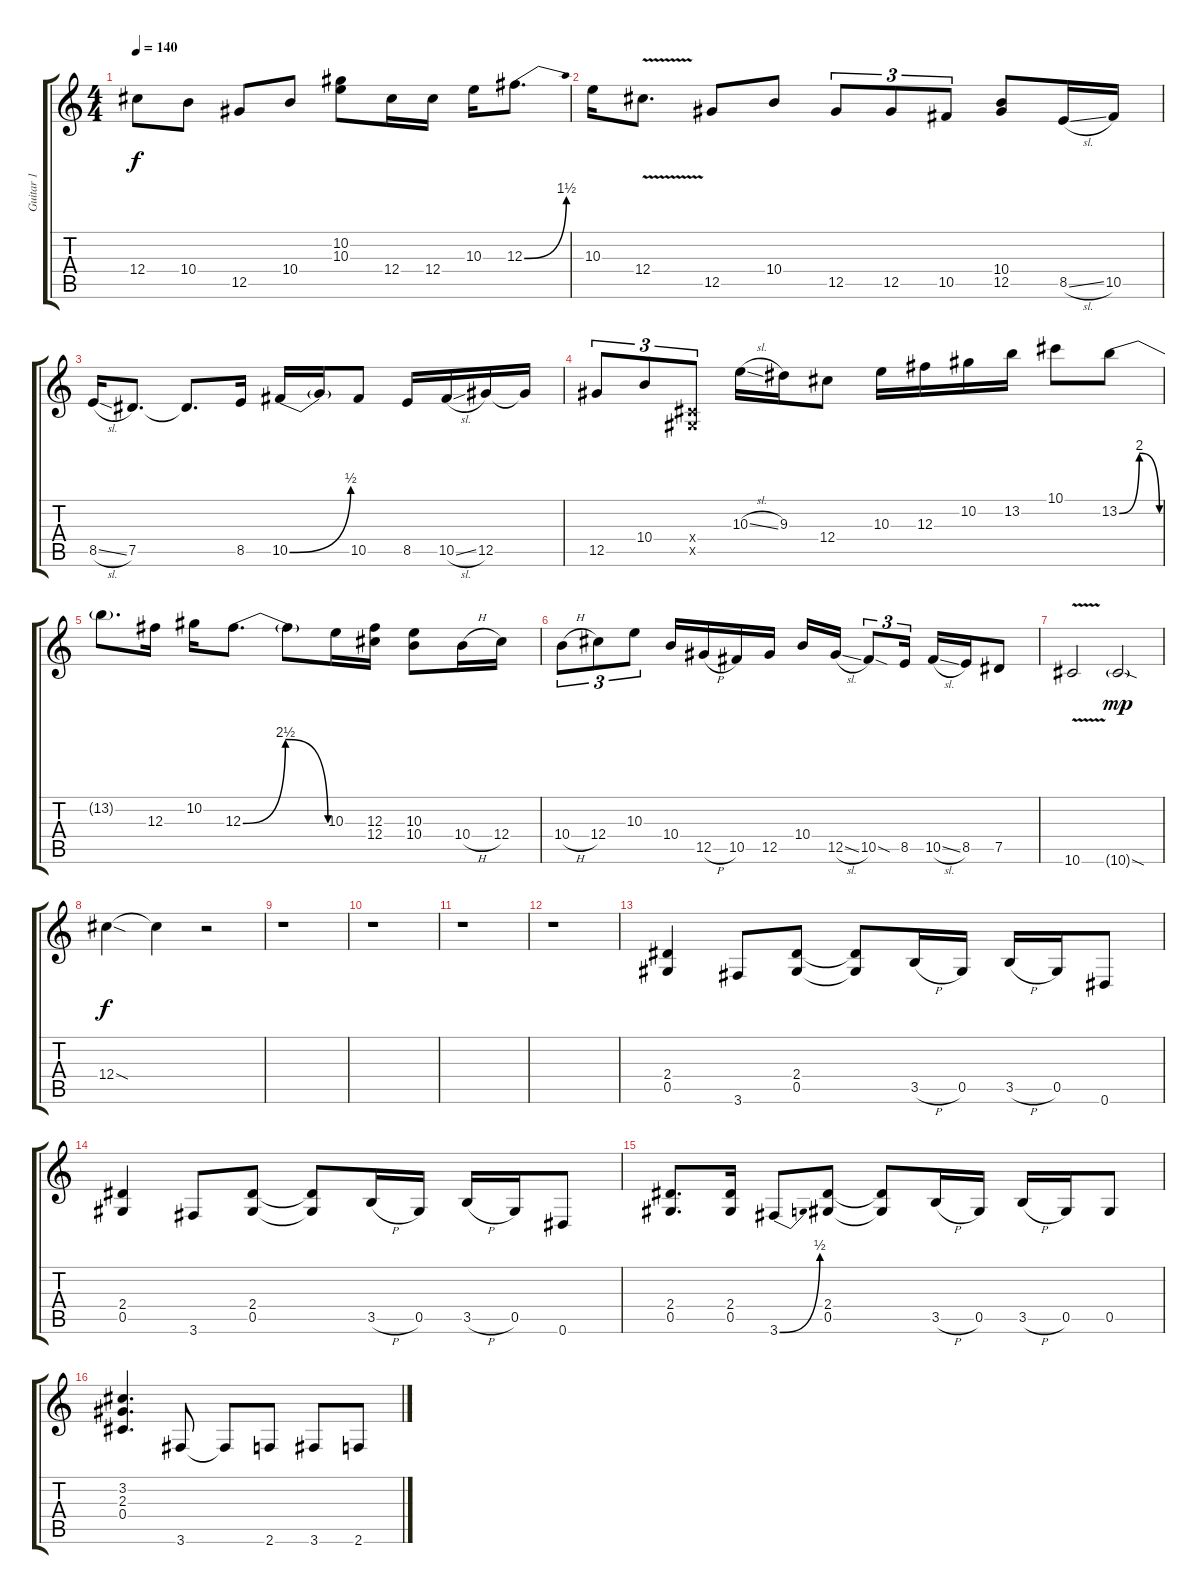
\track ("Guitar 1" "Guitar 1") {instrument distortionguitar}
\staff {score tabs}
\tuning (Eb4 Bb3 Gb3 Db3 Ab2 Eb2) {hide}
\ts (4 4)
\tempo 140
\clef g2
\ks c
12.4.8{dy f} 10.4.8 12.5.8 10.4.8 (10.2 10.3).8 12.4.16 12.4.16 10.3.16 12.3{be (bend 0 0 60 6)}.8{d} |
10.3.16 12.4{v}.8{d} 12.5.8 10.4.8 12.5.8{tu (3 2)} 12.5.8{tu (3 2)} 10.5.8{tu (3 2)} (10.4 12.5).8 8.5{sl}.16 10.5.16 |
8.5{sl}.16 7.5.8{d} 7.5{t}.8{d} 8.5.16 10.5{be (bend 0 0 60 2)}.16 10.5{t}.16 10.5.8 8.5.16 10.5{sl}.16 12.5.16 12.5{t}.16 |
12.5.8{tu (3 2)} 10.4.8{tu (3 2)} (0.4{x} 0.5{x}).8{tu (3 2)} 10.3{sl}.16 9.3.16 12.4.8 10.3.16 12.3.16 10.2.16 13.2.16 10.1.8 13.2{be (bendrelease 0 0 15 8 55 8 60 0)}.8 |
13.2{t}.8{d} 12.3.16 10.2.16 12.3{be (bendrelease 0 0 15 10 50 10 60 0)}.8{d} 12.3{t}.8 10.3.16 (12.3 12.4).16 (10.3 10.4).8 10.4{h}.16 12.4.16 |
10.4{h}.8{tu (3 2)} 12.4.8{tu (3 2)} 10.3.8{tu (3 2)} 10.4.16 12.5{h}.16 10.5.16 12.5.16 10.4.16 12.5{sl}.16 10.5{sod}.8{tu (3 2)} 8.5.16{tu (3 2)} 10.5{sl}.16 8.5.16 7.5.8 |
10.6{v}.2 10.6{sod g}.2{dy mp} |
12.4{sod}.4{dy f} 12.4{t}.4 r.2 |
r.1 |
r.1 |
r.1 |
r.1 |
(2.4 0.5).4 3.6.8 (2.4 0.5).8 (2.4{t} 0.5{t}).8 3.5{h}.16 0.5.16 3.5{h}.16 0.5.16 0.6.8 |
(2.4 0.5).4 3.6.8 (2.4 0.5).8 (2.4{t} 0.5{t}).8 3.5{h}.16 0.5.16 3.5{h}.16 0.5.16 0.6.8 |
(2.4 0.5).8{d} (2.4 0.5).16 3.6{be (bend 0 0 60 2)}.8 (2.4 0.5).8 (2.4{t} 0.5{t}).8 3.5{h}.16 0.5.16 3.5{h}.16 0.5.16 0.5.8 |
(3.2 2.3 0.4).4{d} 3.6.8 3.6{t}.8 2.6.8 3.6.8 2.6.8
